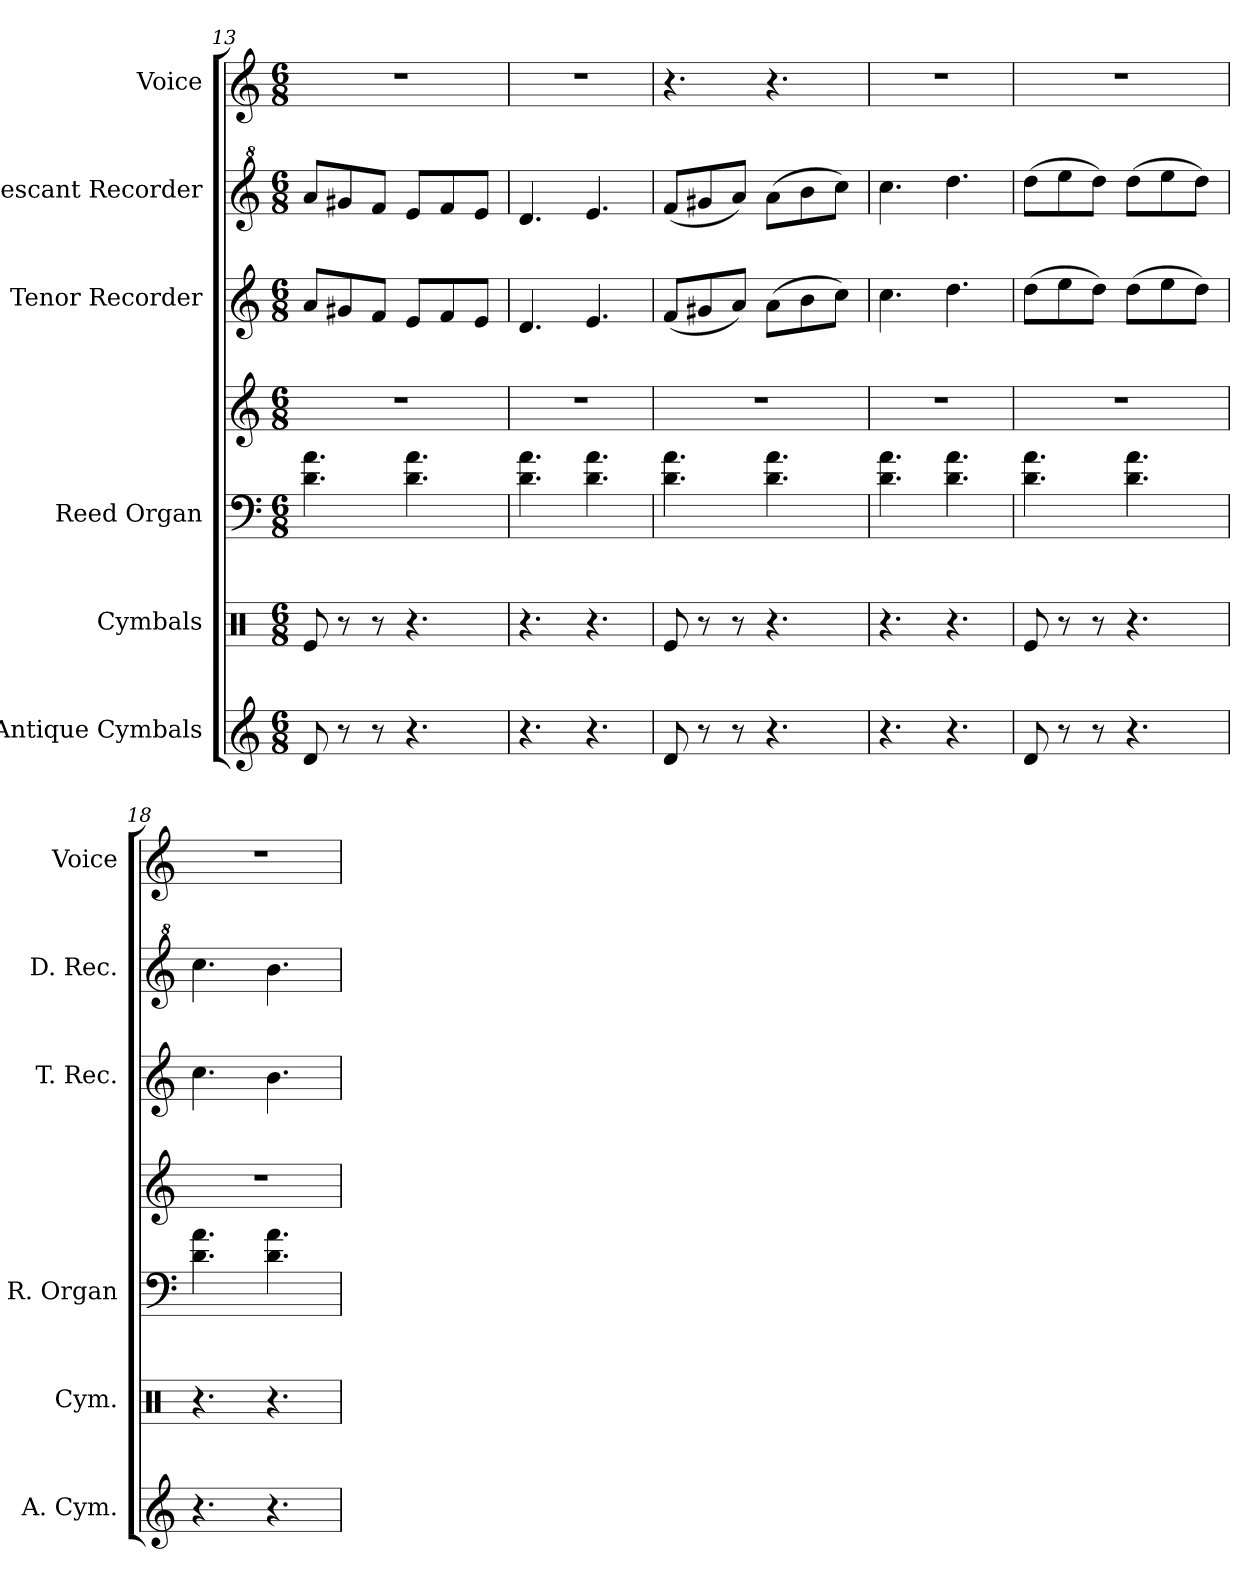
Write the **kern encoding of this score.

**kern	**kern	**kern	**kern	**kern	**kern	**kern
*part6	*part5	*part4	*part4	*part3	*part2	*part1
*staff7	*staff6	*staff5	*staff4	*staff3	*staff2	*staff1
*I"Antique Cymbals	*I"Cymbals	*I"Reed Organ	*	*I"Tenor Recorder	*I"Descant Recorder	*I"Voice
*I'A. Cym.	*I'Cym.	*I'R. Organ	*	*I'T. Rec.	*I'D. Rec.	*I'Voice
*clefG2	*clefX	*clefF4	*clefG2	*clefG2	*clefG^2	*clefG2
*ITrd-14c-24	*	*	*	*	*ITrd-7c-12	*
*k[]	*k[]	*k[]	*k[]	*k[]	*k[]	*k[]
*C:	*C:	*C:	*C:	*C:	*C:	*C:
*M6/8	*M6/8	*M6/8	*M6/8	*M6/8	*M6/8	*M6/8
=13	=13	=13	=13	=13	=13	=13
!	!	!	!LO:N:vis=1	!	!	!LO:N:vis=1
8dddi/	8Rei/	4.di\ 4.ai	2.r	8ai/L	8aaai/L	2.r
8r	8r	.	.	8g#Xi/	8ggg#Xi/	.
8r	8r	.	.	8fi/J	8fffi/J	.
4.r	4.r	4.di\ 4.ai	.	8ei/L	8eeei/L	.
.	.	.	.	8fi/	8fffi/	.
.	.	.	.	8ei/J	8eeei/J	.
=14	=14	=14	=14	=14	=14	=14
!	!	!	!LO:N:vis=1	!	!	!LO:N:vis=1
4.r	4.r	4.di\ 4.ai	2.r	4.di/	4.dddi/	2.r
4.r	4.r	4.di\ 4.ai	.	4.ei/	4.eeei/	.
=15	=15	=15	=15	=15	=15	=15
!	!	!	!LO:N:vis=1	!	!	!
8dddi/	8Rei/	4.di\ 4.ai	2.r	(8fi/L	(8fffi/L	4.r
8r	8r	.	.	8g#Xi/	8ggg#Xi/	.
8r	8r	.	.	8ai/J)	8aaai/J)	.
4.r	4.r	4.di\ 4.ai	.	(8ai\L	(8aaai\L	4.r
.	.	.	.	8bi\	8bbbi\	.
.	.	.	.	8cci\J)	8cccci\J)	.
=16	=16	=16	=16	=16	=16	=16
!	!	!	!LO:N:vis=1	!	!	!LO:N:vis=1
4.r	4.r	4.di\ 4.ai	2.r	4.cci\	4.cccci\	2.r
4.r	4.r	4.di\ 4.ai	.	4.ddi\	4.ddddi\	.
=17	=17	=17	=17	=17	=17	=17
!	!	!	!LO:N:vis=1	!	!	!LO:N:vis=1
8dddi/	8Rei/	4.di\ 4.ai	2.r	(8ddi\L	(8ddddi\L	2.r
8r	8r	.	.	8eei\	8eeeei\	.
8r	8r	.	.	8ddi\J)	8ddddi\J)	.
4.r	4.r	4.di\ 4.ai	.	(8ddi\L	(8ddddi\L	.
.	.	.	.	8eei\	8eeeei\	.
.	.	.	.	8ddi\J)	8ddddi\J)	.
=18	=18	=18	=18	=18	=18	=18
!	!	!	!LO:N:vis=1	!	!	!LO:N:vis=1
4.r	4.r	4.di\ 4.ai	2.r	4.cci\	4.cccci\	2.r
4.r	4.r	4.di\ 4.ai	.	4.bi\	4.bbbi\	.
=	=	=	=	=	=	=
*-	*-	*-	*-	*-	*-	*-
